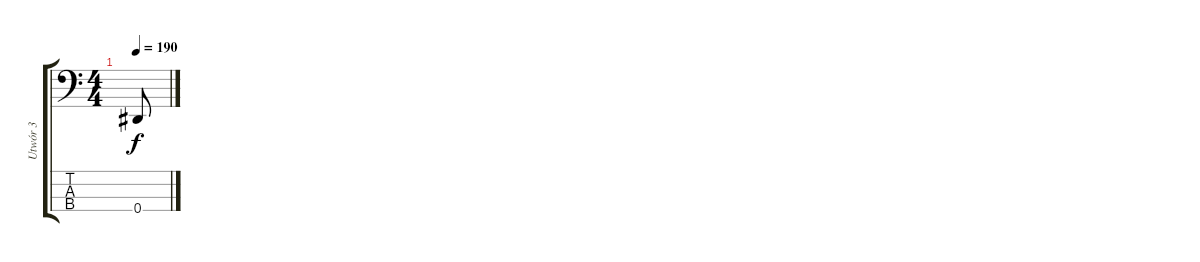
\track ("Utwór 3" "Utwór 3") {instrument electricbassfinger}
\staff {score tabs}
\tuning (Gb2 Db2 Ab1 Eb1) {hide}
\ts (4 4)
\tempo 190
\clef f4
\ks c
0.4{t}.8{dy f}
